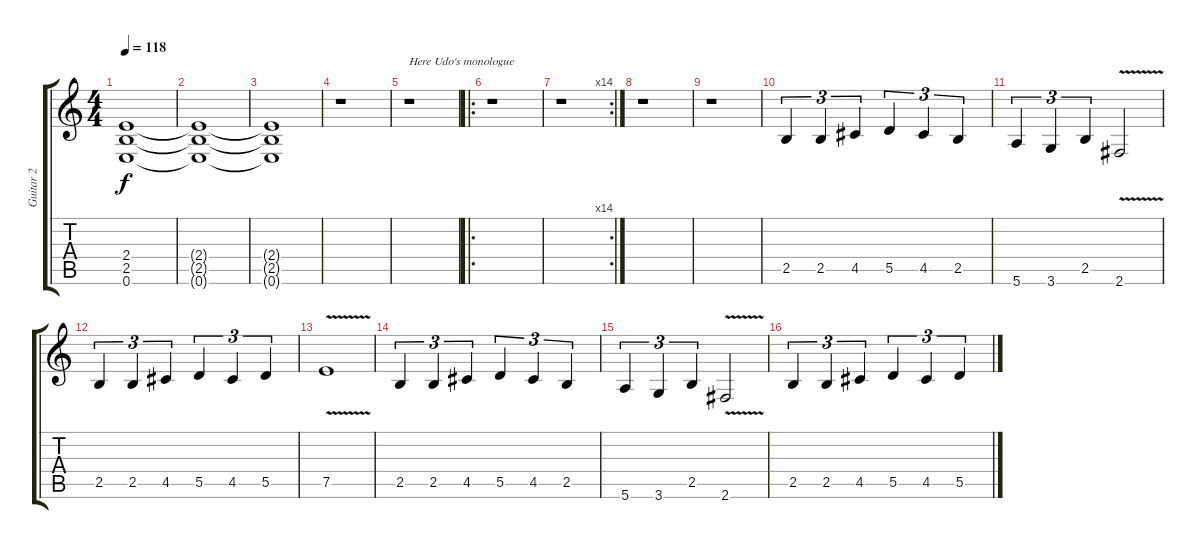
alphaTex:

\track ("Guitar 2" "Guitar 2") {instrument distortionguitar}
\staff {score tabs}
\tuning (E4 B3 G3 D3 A2 E2) {hide}
\ts (4 4)
\tempo 118
\clef g2
\ks c
(2.4{t} 2.5{t} 0.6{t}).1{dy f} |
(2.4{t} 2.5{t} 0.6{t}).1 |
(2.4{t} 2.5{t} 0.6{t}).1 |
r.1 |
r.1{txt "Here Udo's monologue"} |
\ro
r.1 |
\rc 14
r.1 |
r.1 |
r.1 |
2.5.4{tu (3 2)} 2.5.4{tu (3 2)} 4.5.4{tu (3 2)} 5.5.4{tu (3 2)} 4.5.4{tu (3 2)} 2.5.4{tu (3 2)} |
5.6.4{tu (3 2)} 3.6.4{tu (3 2)} 2.5.4{tu (3 2)} 2.6{v}.2 |
2.5.4{tu (3 2)} 2.5.4{tu (3 2)} 4.5.4{tu (3 2)} 5.5.4{tu (3 2)} 4.5.4{tu (3 2)} 5.5.4{tu (3 2)} |
7.5{v}.1 |
2.5.4{tu (3 2)} 2.5.4{tu (3 2)} 4.5.4{tu (3 2)} 5.5.4{tu (3 2)} 4.5.4{tu (3 2)} 2.5.4{tu (3 2)} |
5.6.4{tu (3 2)} 3.6.4{tu (3 2)} 2.5.4{tu (3 2)} 2.6{v}.2 |
2.5.4{tu (3 2)} 2.5.4{tu (3 2)} 4.5.4{tu (3 2)} 5.5.4{tu (3 2)} 4.5.4{tu (3 2)} 5.5.4{tu (3 2)}
